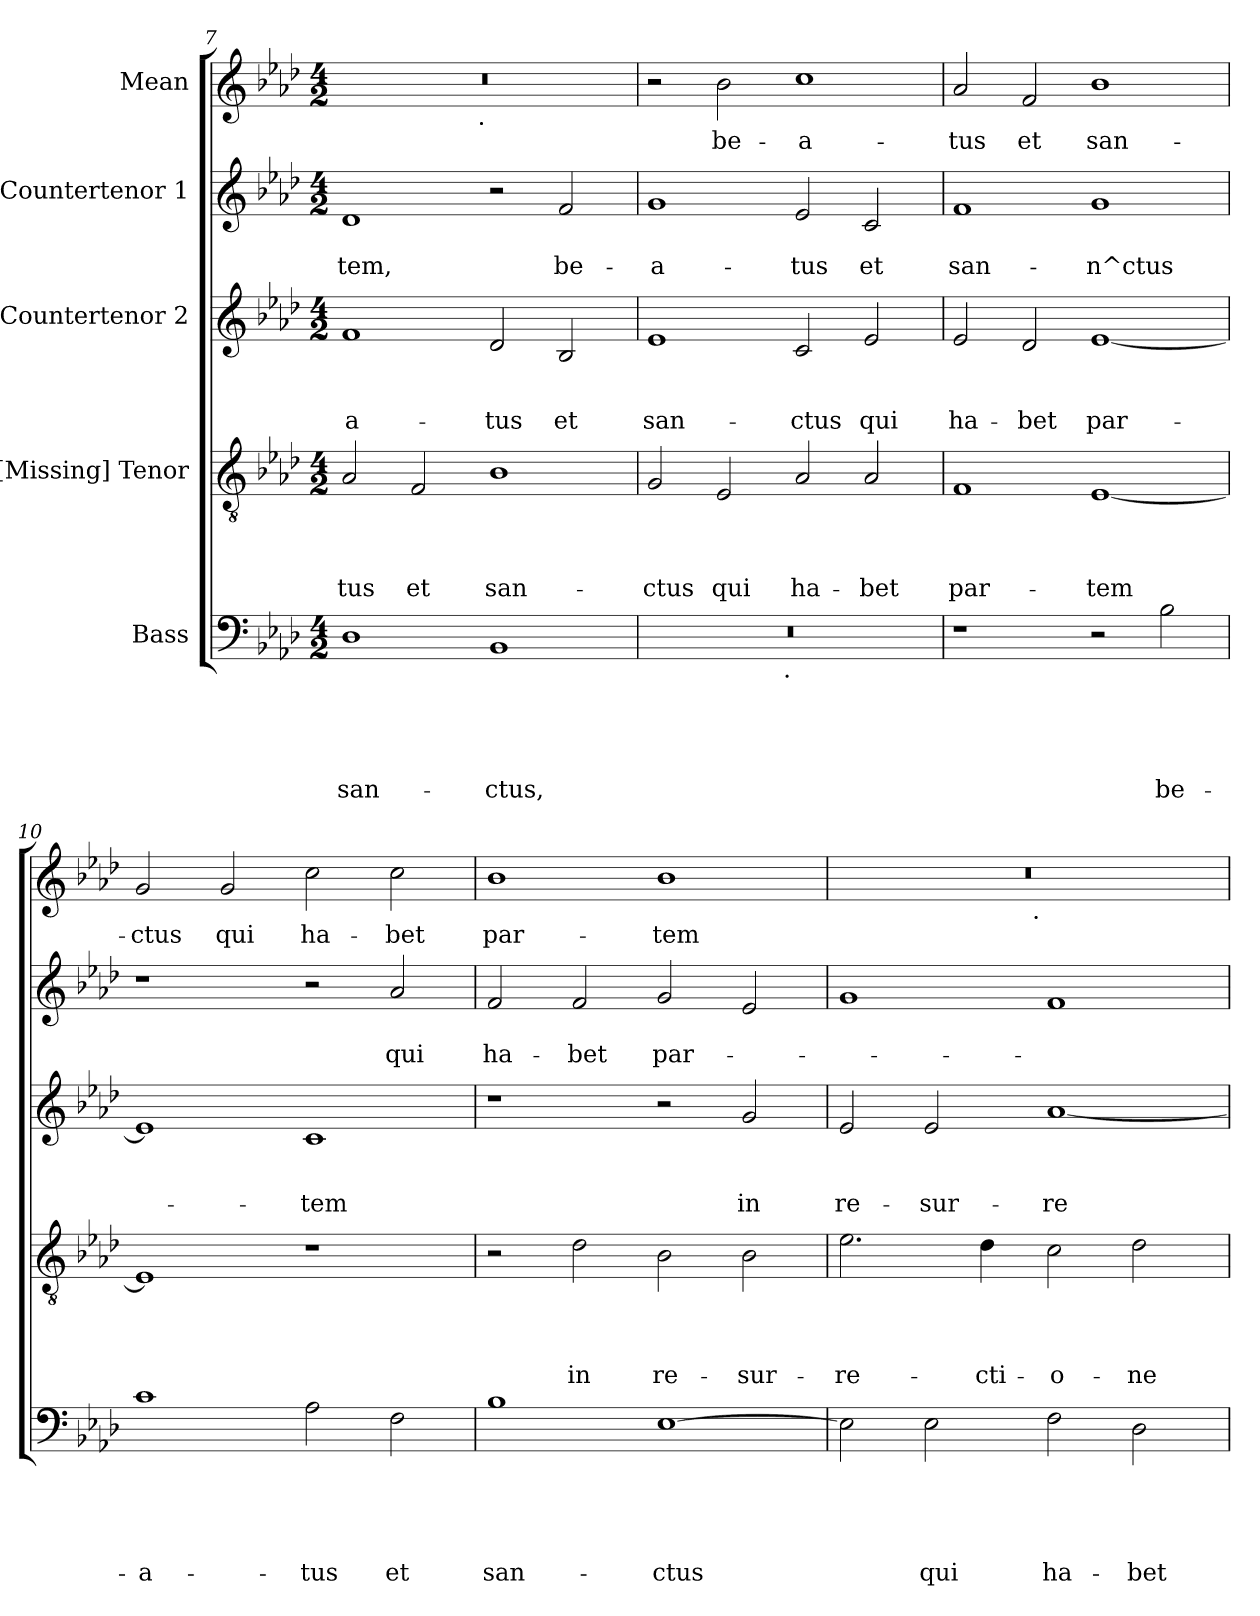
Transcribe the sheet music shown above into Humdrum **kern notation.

**kern	**text	**text	**text	**text	**text	**kern	**text	**text	**text	**text	**kern	**text	**text	**text	**kern	**text	**text	**kern	**text
*part5	*part5	*part5	*part5	*part5	*part5	*part4	*part4	*part4	*part4	*part4	*part3	*part3	*part3	*part3	*part2	*part2	*part2	*part1	*part1
*staff5	*staff5	*staff5	*staff5	*staff5	*staff5	*staff4	*staff4	*staff4	*staff4	*staff4	*staff3	*staff3	*staff3	*staff3	*staff2	*staff2	*staff2	*staff1	*staff1
*I"Bass	*	*	*	*	*	*I"[Missing] Tenor	*	*	*	*	*I"Countertenor 2	*	*	*	*I"Countertenor 1	*	*	*I"Mean	*
*clefF4	*	*	*	*	*	*clefGv2	*	*	*	*	*clefG2	*	*	*	*clefG2	*	*	*clefG2	*
*k[b-e-a-d-]	*	*	*	*	*	*k[b-e-a-d-]	*	*	*	*	*k[b-e-a-d-]	*	*	*	*k[b-e-a-d-]	*	*	*k[b-e-a-d-]	*
*A-:	*	*	*	*	*	*A-:	*	*	*	*	*A-:	*	*	*	*A-:	*	*	*A-:	*
*M4/2	*	*	*	*	*	*M4/2	*	*	*	*	*M4/2	*	*	*	*M4/2	*	*	*M4/2	*
=7	=7	=7	=7	=7	=7	=7	=7	=7	=7	=7	=7	=7	=7	=7	=7	=7	=7	=7	=7
!	!	!	!	!	!LO:LY:b	!	!	!	!	!LO:LY:b	!	!	!	!LO:LY:b	!	!	!LO:LY:b	!	!
*	*	*	*	*	*	*	*	*	*	*	*	*	*	*	*	*	*	*^	*
1D-	.	.	.	.	san-	2A-/	.	.	.	-tus	1f	.	.	-a-	1d-	.	-tem,	0r	2ryy	.
!	!	!	!	!	!	!	!	!	!	!LO:LY:b	!	!	!	!	!	!	!	!	!	!
.	.	.	.	.	.	2F/	.	.	.	et	.	.	.	.	.	.	.	.	4...ryy	.
!	!	!	!	!	!	!	!	!	!	!	!	!	!	!	!	!	!	!	!LO:TX:b:t=.	!
.	.	.	.	.	.	.	.	.	.	.	.	.	.	.	.	.	.	.	1ryy	.
!	!	!	!	!	!LO:LY:b	!	!	!	!	!LO:LY:b	!	!	!	!LO:LY:b	!	!	!	!	!	!
1BB-	.	.	.	.	-ctus,	1B-	.	.	.	san-	2d-/	.	.	-tus	2r	.	.	.	.	.
!	!	!	!	!	!	!	!	!	!	!	!	!	!	!LO:LY:b	!	!	!LO:LY:b	!	!	!
.	.	.	.	.	.	.	.	.	.	.	2B-/	.	.	et	2f/	.	be-	.	.	.
.	.	.	.	.	.	.	.	.	.	.	.	.	.	.	.	.	.	.	32ryy	.
=8!	=8!	=8!	=8!	=8!	=8!	=8!	=8!	=8!	=8!	=8!	=8!	=8!	=8!	=8!	=8!	=8!	=8!	=8!	=8!	=8!
!	!	!	!	!	!	!	!	!	!	!LO:LY:b	!	!	!	!LO:LY:b	!	!	!LO:LY:b	!	!	!
*^	*	*	*	*	*	*	*	*	*	*	*	*	*	*	*	*	*	*v	*v	*
0r	2ryy	.	.	.	.	.	2G/	.	.	.	-ctus	1e-	.	.	san-	1g	.	-a-	2r	.
!	!	!	!	!	!	!	!	!	!	!	!LO:LY:b	!	!	!	!	!	!	!	!	!LO:LY:b
.	4...ryy	.	.	.	.	.	2E-/	.	.	.	qui	.	.	.	.	.	.	.	2b-\	be-
!	!LO:TX:b:t=.	!	!	!	!	!	!	!	!	!	!	!	!	!	!	!	!	!	!	!
.	1ryy	.	.	.	.	.	.	.	.	.	.	.	.	.	.	.	.	.	.	.
!	!	!	!	!	!	!	!	!	!	!	!LO:LY:b	!	!	!	!LO:LY:b	!	!	!LO:LY:b	!	!LO:LY:b
.	.	.	.	.	.	.	2A-/	.	.	.	ha-	2c/	.	.	-ctus	2e-/	.	-tus	1cc	-a-
!	!	!	!	!	!	!	!	!	!	!	!LO:LY:b	!	!	!	!LO:LY:b	!	!	!LO:LY:b	!	!
.	.	.	.	.	.	.	2A-/	.	.	.	-bet	2e-/	.	.	qui	2c/	.	et	.	.
.	32ryy	.	.	.	.	.	.	.	.	.	.	.	.	.	.	.	.	.	.	.
!!LO:PB:g=z
=9!	=9!	=9!	=9!	=9!	=9!	=9!	=9!	=9!	=9!	=9!	=9!	=9!	=9!	=9!	=9!	=9!	=9!	=9!	=9!	=9!
!	!	!	!	!	!	!	!	!	!	!	!LO:LY:b	!	!	!	!LO:LY:b	!	!	!LO:LY:b	!	!LO:LY:b
*v	*v	*	*	*	*	*	*	*	*	*	*	*	*	*	*	*	*	*	*	*
1r	.	.	.	.	.	1F	.	.	.	par-	2e-/	.	.	ha-	1f	.	san-	2a-/	-tus
!	!	!	!	!	!	!	!	!	!	!	!	!	!	!LO:LY:b	!	!	!	!	!LO:LY:b
.	.	.	.	.	.	.	.	.	.	.	2d-/	.	.	-bet	.	.	.	2f/	et
!	!	!	!	!	!	!	!	!	!	!LO:LY:b	!	!	!	!LO:LY:b	!	!	!LO:LY:b	!	!LO:LY:b
2r	.	.	.	.	.	[<1E-	.	.	.	-tem	[<1e-	.	.	par-	1g	.	-n^ctus	1b-	san-
!	!	!	!	!	!LO:LY:b	!	!	!	!	!	!	!	!	!	!	!	!	!	!
2B-\	.	.	.	.	be-	.	.	.	.	.	.	.	.	.	.	.	.	.	.
=10!	=10!	=10!	=10!	=10!	=10!	=10!	=10!	=10!	=10!	=10!	=10!	=10!	=10!	=10!	=10!	=10!	=10!	=10!	=10!
!	!	!	!	!	!LO:LY:b	!	!	!	!	!	!	!	!	!	!	!	!	!	!LO:LY:b
1c	.	.	.	.	-a-	1E-]	.	.	.	.	1e-]	.	.	.	1r	.	.	2g/	-ctus
!	!	!	!	!	!	!	!	!	!	!	!	!	!	!	!	!	!	!	!LO:LY:b
.	.	.	.	.	.	.	.	.	.	.	.	.	.	.	.	.	.	2g/	qui
!	!	!	!	!	!LO:LY:b	!	!	!	!	!	!	!	!	!LO:LY:b	!	!	!	!	!LO:LY:b
2A-\	.	.	.	.	-tus	1r	.	.	.	.	1c	.	.	-tem	2r	.	.	2cc\	ha-
!	!	!	!	!	!LO:LY:b	!	!	!	!	!	!	!	!	!	!	!	!LO:LY:b	!	!LO:LY:b
2F\	.	.	.	.	et	.	.	.	.	.	.	.	.	.	2a-/	.	qui	2cc\	-bet
=11!	=11!	=11!	=11!	=11!	=11!	=11!	=11!	=11!	=11!	=11!	=11!	=11!	=11!	=11!	=11!	=11!	=11!	=11!	=11!
!	!	!	!	!	!LO:LY:b	!	!	!	!	!	!	!	!	!	!	!	!LO:LY:b	!	!LO:LY:b
1B-	.	.	.	.	san-	2r	.	.	.	.	1r	.	.	.	2f/	.	ha-	1b-	par-
!	!	!	!	!	!	!	!	!	!	!LO:LY:b	!	!	!	!	!	!	!LO:LY:b	!	!
.	.	.	.	.	.	2d-\	.	.	.	in	.	.	.	.	2f/	.	-bet	.	.
!	!	!	!	!	!LO:LY:b	!	!	!	!	!LO:LY:b	!	!	!	!	!	!	!LO:LY:b	!	!LO:LY:b
[>1E-	.	.	.	.	-ctus	2B-\	.	.	.	re-	2r	.	.	.	2g/	.	par-	1b-	-tem
!	!	!	!	!	!	!	!	!	!	!LO:LY:b	!	!	!	!LO:LY:b	!	!	!	!	!
.	.	.	.	.	.	2B-\	.	.	.	-sur-	2g/	.	.	in	2e-/	.	.	.	.
=12!	=12!	=12!	=12!	=12!	=12!	=12!	=12!	=12!	=12!	=12!	=12!	=12!	=12!	=12!	=12!	=12!	=12!	=12!	=12!
!	!	!	!	!	!	!	!	!	!	!LO:LY:b	!	!	!	!LO:LY:b	!	!	!	!	!
*	*	*	*	*	*	*	*	*	*	*	*	*	*	*	*	*	*	*^	*
2E-\]	.	.	.	.	.	2.e-\	.	.	.	-re-	2e-/	.	.	re-	1g	.	.	0r	2ryy	.
!	!	!	!	!	!LO:LY:b	!	!	!	!	!	!	!	!	!LO:LY:b	!	!	!	!	!	!
2E-\	.	.	.	.	qui	.	.	.	.	.	2e-/	.	.	-sur-	.	.	.	.	4...ryy	.
!	!	!	!	!	!	!	!	!	!	!LO:LY:b	!	!	!	!	!	!	!	!	!	!
.	.	.	.	.	.	4d-\	.	.	.	-cti-	.	.	.	.	.	.	.	.	.	.
!	!	!	!	!	!	!	!	!	!	!	!	!	!	!	!	!	!	!	!LO:TX:b:t=.	!
.	.	.	.	.	.	.	.	.	.	.	.	.	.	.	.	.	.	.	1ryy	.
!	!	!	!	!	!LO:LY:b	!	!	!	!	!LO:LY:b	!	!	!	!LO:LY:b	!	!	!	!	!	!
2F\	.	.	.	.	ha-	2c\	.	.	.	-o-	[<1a-	.	.	-re-	1f	.	.	.	.	.
!	!	!	!	!	!LO:LY:b	!	!	!	!	!LO:LY:b	!	!	!	!	!	!	!	!	!	!
2D-\	.	.	.	.	-bet	2d-\	.	.	.	-ne	.	.	.	.	.	.	.	.	.	.
.	.	.	.	.	.	.	.	.	.	.	.	.	.	.	.	.	.	.	32ryy	.
*	*	*	*	*	*	*	*	*	*	*	*	*	*	*	*	*	*	*v	*v	*
=!	=!	=!	=!	=!	=!	=!	=!	=!	=!	=!	=!	=!	=!	=!	=!	=!	=!	=!	=!
*-	*-	*-	*-	*-	*-	*-	*-	*-	*-	*-	*-	*-	*-	*-	*-	*-	*-	*-	*-
